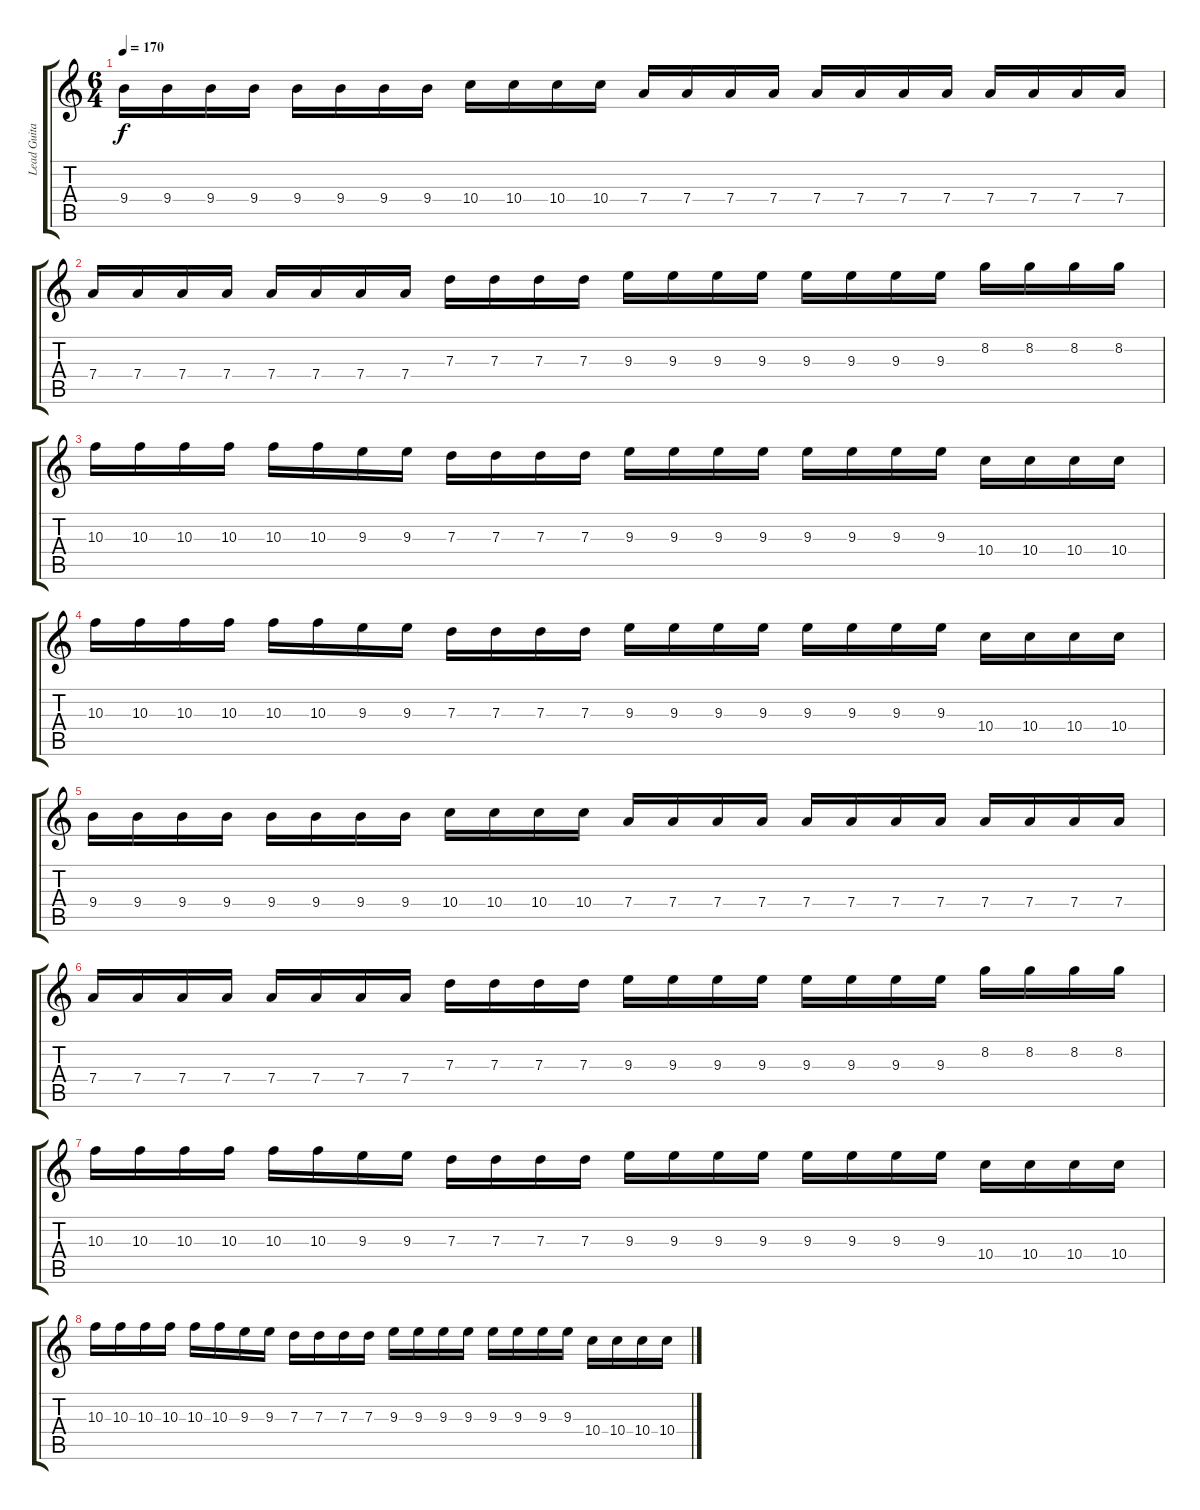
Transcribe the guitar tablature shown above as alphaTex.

\track ("Lead Guitar" "Lead Guita") {instrument distortionguitar}
\staff {score tabs}
\tuning (E4 B3 G3 D3 A2 E2) {hide}
\ts (6 4)
\tempo 170
\clef g2
\ks c
9.4.16{dy f} 9.4.16 9.4.16 9.4.16 9.4.16 9.4.16 9.4.16 9.4.16 10.4.16 10.4.16 10.4.16 10.4.16 7.4.16 7.4.16 7.4.16 7.4.16 7.4.16 7.4.16 7.4.16 7.4.16 7.4.16 7.4.16 7.4.16 7.4.16 |
7.4.16 7.4.16 7.4.16 7.4.16 7.4.16 7.4.16 7.4.16 7.4.16 7.3.16 7.3.16 7.3.16 7.3.16 9.3.16 9.3.16 9.3.16 9.3.16 9.3.16 9.3.16 9.3.16 9.3.16 8.2.16 8.2.16 8.2.16 8.2.16 |
10.3.16 10.3.16 10.3.16 10.3.16 10.3.16 10.3.16 9.3.16 9.3.16 7.3.16 7.3.16 7.3.16 7.3.16 9.3.16 9.3.16 9.3.16 9.3.16 9.3.16 9.3.16 9.3.16 9.3.16 10.4.16 10.4.16 10.4.16 10.4.16 |
10.3.16 10.3.16 10.3.16 10.3.16 10.3.16 10.3.16 9.3.16 9.3.16 7.3.16 7.3.16 7.3.16 7.3.16 9.3.16 9.3.16 9.3.16 9.3.16 9.3.16 9.3.16 9.3.16 9.3.16 10.4.16 10.4.16 10.4.16 10.4.16 |
9.4.16 9.4.16 9.4.16 9.4.16 9.4.16 9.4.16 9.4.16 9.4.16 10.4.16 10.4.16 10.4.16 10.4.16 7.4.16 7.4.16 7.4.16 7.4.16 7.4.16 7.4.16 7.4.16 7.4.16 7.4.16 7.4.16 7.4.16 7.4.16 |
7.4.16 7.4.16 7.4.16 7.4.16 7.4.16 7.4.16 7.4.16 7.4.16 7.3.16 7.3.16 7.3.16 7.3.16 9.3.16 9.3.16 9.3.16 9.3.16 9.3.16 9.3.16 9.3.16 9.3.16 8.2.16 8.2.16 8.2.16 8.2.16 |
10.3.16 10.3.16 10.3.16 10.3.16 10.3.16 10.3.16 9.3.16 9.3.16 7.3.16 7.3.16 7.3.16 7.3.16 9.3.16 9.3.16 9.3.16 9.3.16 9.3.16 9.3.16 9.3.16 9.3.16 10.4.16 10.4.16 10.4.16 10.4.16 |
10.3.16 10.3.16 10.3.16 10.3.16 10.3.16 10.3.16 9.3.16 9.3.16 7.3.16 7.3.16 7.3.16 7.3.16 9.3.16 9.3.16 9.3.16 9.3.16 9.3.16 9.3.16 9.3.16 9.3.16 10.4.16 10.4.16 10.4.16 10.4.16
